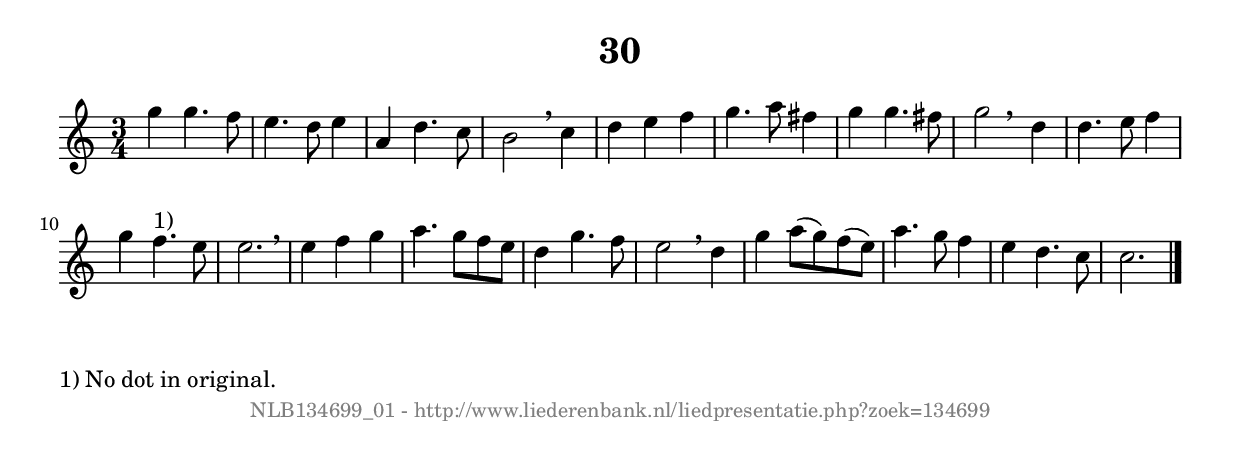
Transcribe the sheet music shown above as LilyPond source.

%
% produced by wce2krn 1.64 (7 June 2014)
%
\version"2.16"
#(append! paper-alist '(("long" . (cons (* 210 mm) (* 2000 mm)))))
#(set-default-paper-size "long")
sb = {\breathe}
mBreak = {\breathe }
bBreak = {\breathe }
x = {\once\override NoteHead #'style = #'cross }
gl=\glissando
itime={\override Staff.TimeSignature #'stencil = ##f }
ficta = {\once\set suggestAccidentals = ##t}
fine = {\once\override Score.RehearsalMark #'self-alignment-X = #1 \mark \markup {\italic{Fine}}}
dc = {\once\override Score.RehearsalMark #'self-alignment-X = #1 \mark \markup {\italic{D.C.}}}
dcf = {\once\override Score.RehearsalMark #'self-alignment-X = #1 \mark \markup {\italic{D.C. al Fine}}}
dcc = {\once\override Score.RehearsalMark #'self-alignment-X = #1 \mark \markup {\italic{D.C. al Coda}}}
ds = {\once\override Score.RehearsalMark #'self-alignment-X = #1 \mark \markup {\italic{D.S.}}}
dsf = {\once\override Score.RehearsalMark #'self-alignment-X = #1 \mark \markup {\italic{D.S. al Fine}}}
dsc = {\once\override Score.RehearsalMark #'self-alignment-X = #1 \mark \markup {\italic{D.S. al Coda}}}
pv = {\set Score.repeatCommands = #'((volta "1"))}
sv = {\set Score.repeatCommands = #'((volta "2"))}
tv = {\set Score.repeatCommands = #'((volta "3"))}
qv = {\set Score.repeatCommands = #'((volta "4"))}
xv = {\set Score.repeatCommands = #'((volta #f))}
\header{ tagline = ""
title = "30"
}
\score {{
\key c \major
\relative g'
{
\set melismaBusyProperties = #'()
\time 3/4
\tempo 4=120
\override Score.MetronomeMark #'transparent = ##t
\override Score.RehearsalMark #'break-visibility = #(vector #t #t #f)
g'4 g4. f8 e4. d8 e4 a, d4. c8 b2 \sb c4 d e f g4. a8 fis4 g g4. fis8 g2 \bar":|:" \bBreak
d4 d4. e8 f4 g f4.^"1)" e8 e2. \sb e4 f g a4. g8 f e d4 g4. f8 e2 \sb d4 g a8( g) f( e) a4. g8 f4 e d4. c8 c2. \bar"|."
 }}
 \midi { }
 \layout {
            indent = 0.0\cm
}
}
\markup { \wordwrap-string #" 
1) No dot in original.
"}
\markup { \vspace #0 } \markup { \with-color #grey \fill-line { \center-column { \smaller "NLB134699_01 - http://www.liederenbank.nl/liedpresentatie.php?zoek=134699" } } }
